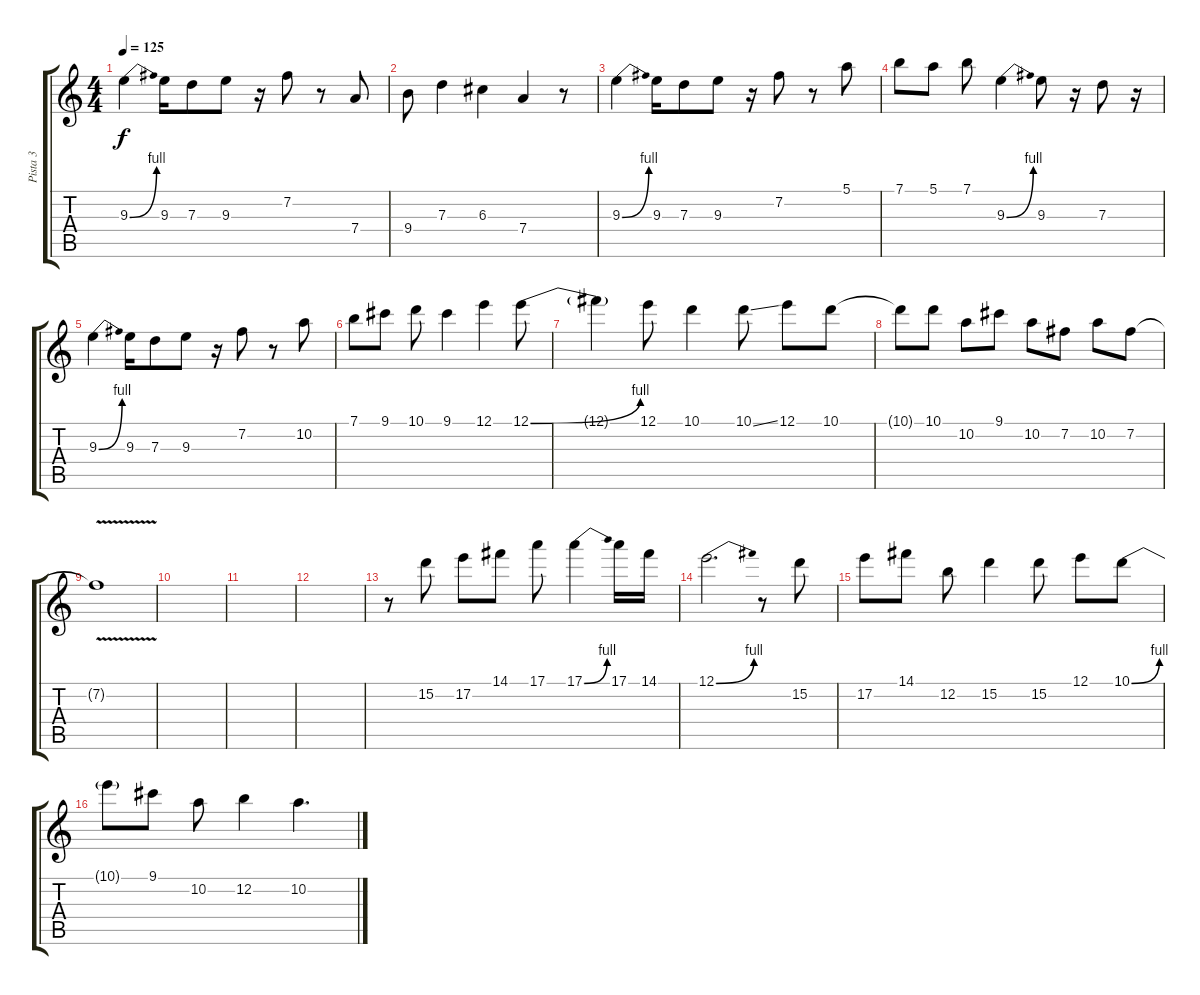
\track ("Pista 3" "Pista 3") {instrument overdrivenguitar}
\staff {score tabs}
\tuning (E4 B3 G3 D3 A2 E2) {hide}
\ts (4 4)
\tempo 125
\clef g2
\ks c
9.3{be (bend 0 0 60 4)}.4{dy f} 9.3.16 7.3.8 9.3.8 r.16 7.2.8 r.8 7.4.8 |
9.4.8 7.3.4 6.3.4 7.4.4 r.8 |
9.3{be (bend 0 0 60 4)}.4 9.3.16 7.3.8 9.3.8 r.16 7.2.8 r.8 5.1.8 |
7.1.8 5.1.8 7.1.8 9.3{be (bend 0 0 60 4)}.4 9.3.8 r.16 7.3.8 r.16 |
9.3{be (bend 0 0 60 4)}.4 9.3.16 7.3.8 9.3.8 r.16 7.2.8 r.8 10.2.8 |
7.1.8 9.1.8 10.1.8 9.1.4 12.1.4 12.1{be (bend 0 0 60 4)}.8 |
12.1{t}.4 12.1.8 10.1.4 10.1{ss}.8 12.1.8 10.1.8 |
10.1{t}.8 10.1.8 10.2.8 9.1.8 10.2.8 7.2.8 10.2.8 7.2.8 |
7.2{v t}.1 |
|
|
|
r.8 15.2.8 17.2.8 14.1.8 17.1.8 17.1{be (bend 0 0 60 4)}.4 17.1.16 14.1.16 |
12.1{be (bend 0 0 60 4)}.2{d} r.8 15.2.8 |
17.2.8 14.1.8 12.2.8 15.2.4 15.2.8 12.1.8 10.1{be (bend 0 0 60 4)}.8 |
10.1{t}.8 9.1.8 10.2.8 12.2.4 10.2.4{d}
